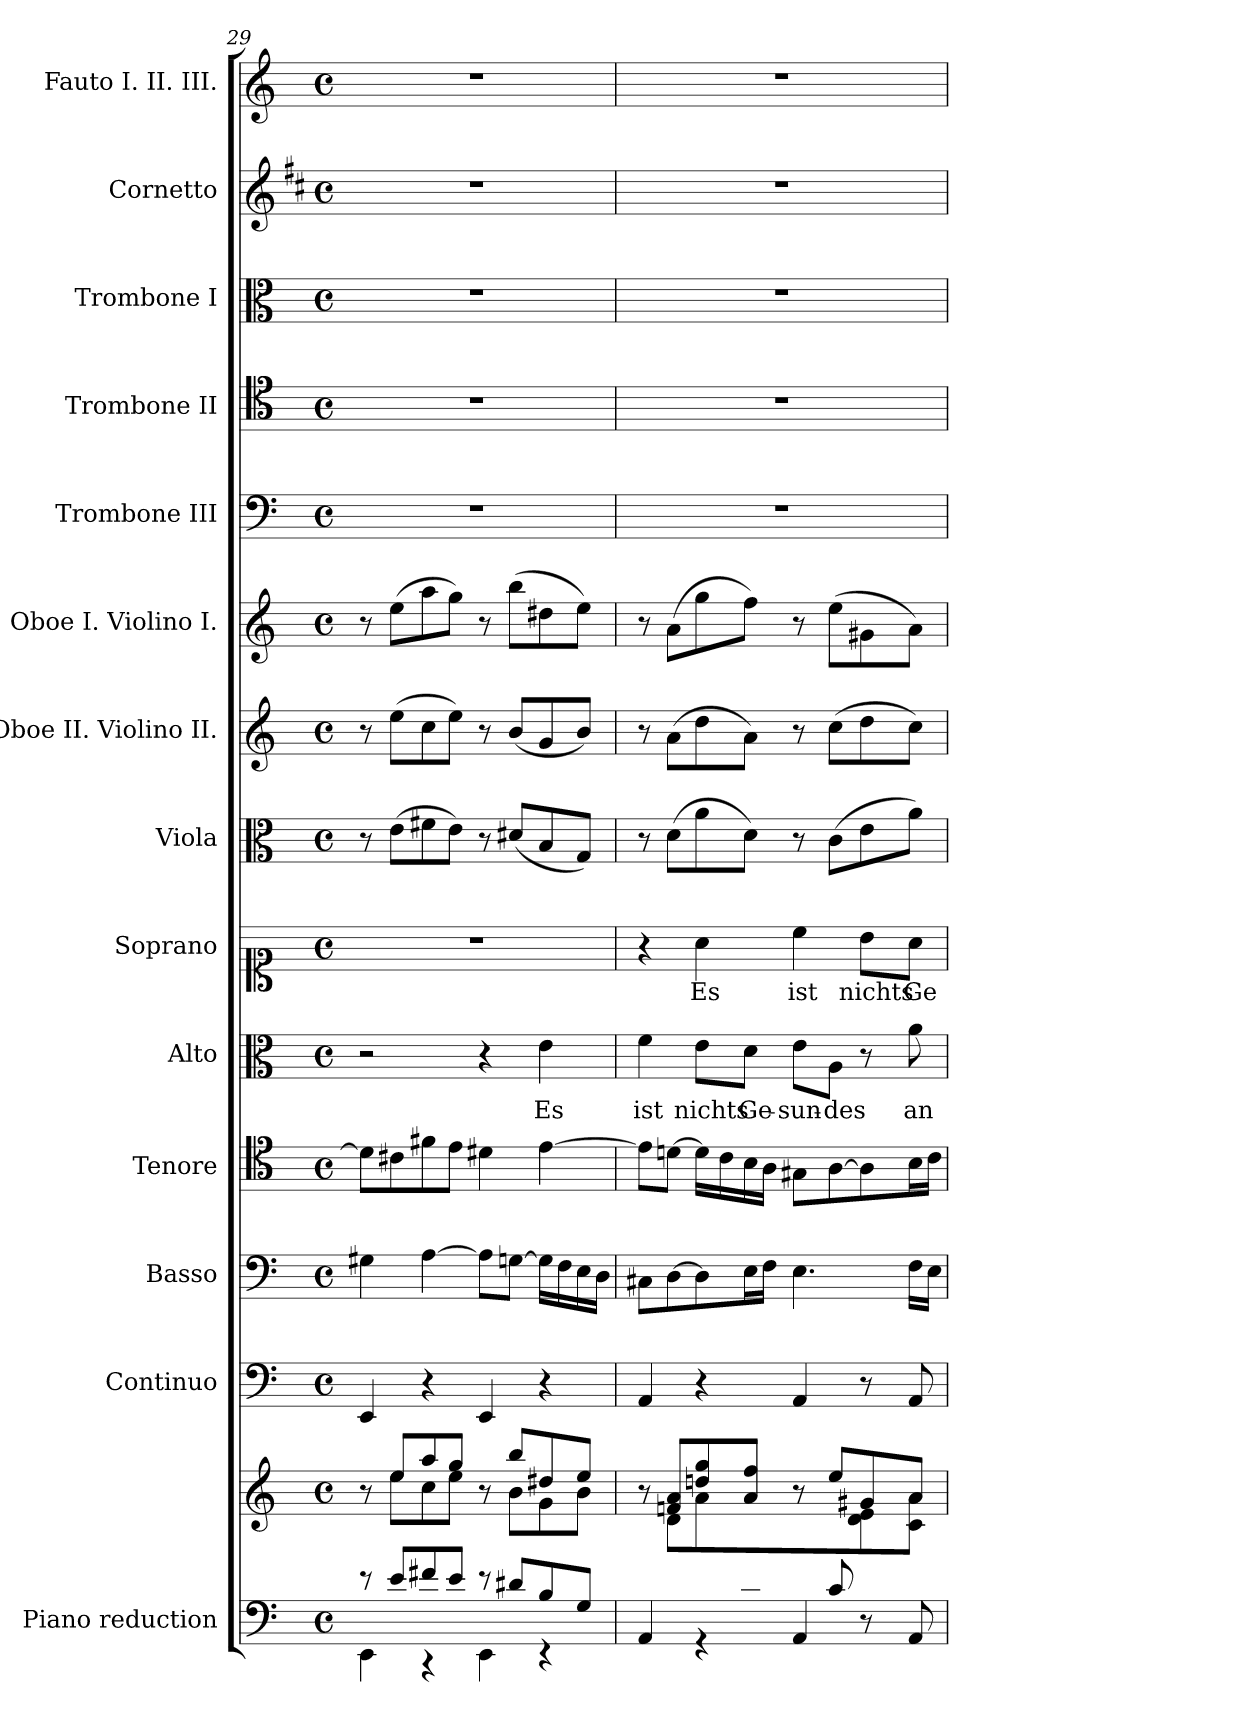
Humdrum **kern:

**kern	**kern	**kern	**kern	**kern	**kern	**text	**kern	**text	**kern	**kern	**kern	**kern	**kern	**kern	**kern	**kern
*part14	*part14	*part13	*part12	*part11	*part10	*part10	*part9	*part9	*part8	*part7	*part6	*part5	*part4	*part3	*part2	*part1
*staff15	*staff14	*staff13	*staff12	*staff11	*staff10	*staff10	*staff9	*staff9	*staff8	*staff7	*staff6	*staff5	*staff4	*staff3	*staff2	*staff1
*I"Piano reduction	*	*I"Continuo	*I"Basso	*I"Tenore	*I"Alto	*	*I"Soprano	*	*I"Viola	*I"Oboe II. Violino II.	*I"Oboe I. Violino I.	*I"Trombone III	*I"Trombone II	*I"Trombone I	*I"Cornetto	*I"Fauto I. II. III.
*I'Pno	*	*	*	*	*	*	*	*	*	*	*I'Ob	*I'Trb	*I'Trb	*I'Trb	*	*
!!LO:PB:g=z
*clefF4	*clefG2	*clefF4	*clefF4	*clefC4	*clefC3	*	*clefC1	*	*clefC3	*clefG2	*clefG2	*clefF4	*clefC4	*clefC3	*clefG2	*clefG2
*	*	*	*	*	*	*	*	*	*	*	*	*	*ITrd7c12	*ITrd7c12	*ITrd1c2	*
*k[]	*k[]	*k[]	*k[]	*k[]	*k[]	*	*k[]	*	*k[]	*k[]	*k[]	*k[]	*k[]	*k[]	*k[]	*k[]
*M4/4	*M4/4	*M4/4	*M4/4	*M4/4	*M4/4	*	*M4/4	*	*M4/4	*M4/4	*M4/4	*M4/4	*M4/4	*M4/4	*M4/4	*M4/4
*met(c)	*met(c)	*met(c)	*met(c)	*met(c)	*met(c)	*	*met(c)	*	*met(c)	*met(c)	*met(c)	*met(c)	*met(c)	*met(c)	*met(c)	*met(c)
=29	=29	=29	=29	=29	=29	=29	=29	=29	=29	=29	=29	=29	=29	=29	=29	=29
*^	*^	*	*	*	*	*	*	*	*	*	*	*	*	*	*	*
8r	4EE\	8r	8ryy	4EE/	4G#X\	8d\L]	2r	.	1r	.	8r	8r	8r	1r	1r	1r	1r	1r
8e/L	.	8ee/L	8ee\L	.	.	8c#X\	.	.	.	.	(>8e\L	(>8ee\L	(>8ee\L	.	.	.	.	.
8f#X/	4r	8aa/	8cc\	4r	[4A\	8f#X\	.	.	.	.	8f#X\	8cc\	8aa\	.	.	.	.	.
8e/J	.	8gg/J	8ee\J	.	.	8e\J	.	.	.	.	8e\J)	8ee\J)	8gg\J)	.	.	.	.	.
8r	4EE\	8r	8ryy	4EE/	8A\L]	4d#X\	4r	.	.	.	8r	8r	8r	.	.	.	.	.
8d#X/L	.	8bb/L	8b\L	.	[8Gn\J	.	.	.	.	.	(<8d#X/L	(<8b/L	(>8bb\L	.	.	.	.	.
!	!	!	!	!	!	!	!	!LO:LY:b	!	!	!	!	!	!	!	!	!	!
8B/	4r	8dd#X/	8g\	4r	16G\LL]	[4e\	4e\	Es	.	.	8B/	8g/	8dd#X\	.	.	.	.	.
.	.	.	.	.	16F\	.	.	.	.	.	.	.	.	.	.	.	.	.
8G/J	.	8ee/J	8b\J	.	16E\	.	.	.	.	.	8G/J)	8b/J)	8ee\J)	.	.	.	.	.
.	.	.	.	.	16D\JJ	.	.	.	.	.	.	.	.	.	.	.	.	.
=30	=30	=30	=30	=30	=30	=30	=30	=30	=30	=30	=30	=30	=30	=30	=30	=30	=30	=30
!	!	!	!	!	!	!	!	!LO:LY:b	!	!	!	!	!	!	!	!	!	!
4.ryy	4AA/	8r	8ryy	4AA/	8C#X\L	8e\L]	4f\	ist	4r	.	8r	8r	8r	1r	1r	1r	1r	1r
.	.	8fn/ 8a/L	8d\L	.	[8D\	[8dn\J	.	.	.	.	(>8d\L	(>8a\L	(>8a\L	.	.	.	.	.
!	!	!	!	!	!	!	!	!LO:LY:b	!	!LO:LY:b	!	!	!	!	!	!	!	!
.	4r	8ddn/ 8gg/	8a\	4r	8D\]	16d\LL]	8e\L	nichts	4a\	Es	8a\	8dd\	8gg\	.	.	.	.	.
.	.	.	.	.	.	16c\	.	.	.	.	.	.	.	.	.	.	.	.
!	!	!	!	!	!	!	!	!LO:LY:b	!	!	!	!	!	!	!	!	!	!
8dn/J	.	8a/ 8ff/J	8ryy	.	16E\L	16B\	8d\J	Ge-	.	.	8d\J)	8a\J)	8ff\J)	.	.	.	.	.
.	.	.	.	.	16F\JJ	16A\JJ	.	.	.	.	.	.	.	.	.	.	.	.
!	!	!	!	!	!	!	!	!LO:LY:b	!	!LO:LY:b	!	!	!	!	!	!	!	!
8ryy	4AA/	8r	8ryy	4AA/	4.E\	8G#X\L	8e\L	sun-	4cc\	ist	8r	8r	8r	.	.	.	.	.
!	!	!	!	!	!	!	!	!LO:LY:b	!	!	!	!	!	!	!	!	!	!
8c/L	.	8ee/L	8ryy	.	.	[8A\	8A\J	des	.	.	(>8c\L	(>8cc\L	(>8ee\L	.	.	.	.	.
!	!	!	!	!	!	!	!	!	!	!LO:LY:b	!	!	!	!	!	!	!	!
4ryy	8r	8g#X/	8d\ 8e\	8r	.	8A\]	8r	.	8b\L	nichts	8e\	8dd\	8g#X\	.	.	.	.	.
!	!	!	!	!	!	!	!	!LO:LY:b	!	!LO:LY:b	!	!	!	!	!	!	!	!
.	8AA/	8a/J	8c\ 8a\J	8AA/	16F\LL	16B\L	8a\	an	8a\J	Ge-	8a\J)	8cc\J)	8a\J)	.	.	.	.	.
.	.	.	.	.	16E\JJ	16c\JJ	.	.	.	.	.	.	.	.	.	.	.	.
*v	*v	*	*	*	*	*	*	*	*	*	*	*	*	*	*	*	*	*
*	*v	*v	*	*	*	*	*	*	*	*	*	*	*	*	*	*	*
=	=	=	=	=	=	=	=	=	=	=	=	=	=	=	=	=
*-	*-	*-	*-	*-	*-	*-	*-	*-	*-	*-	*-	*-	*-	*-	*-	*-
